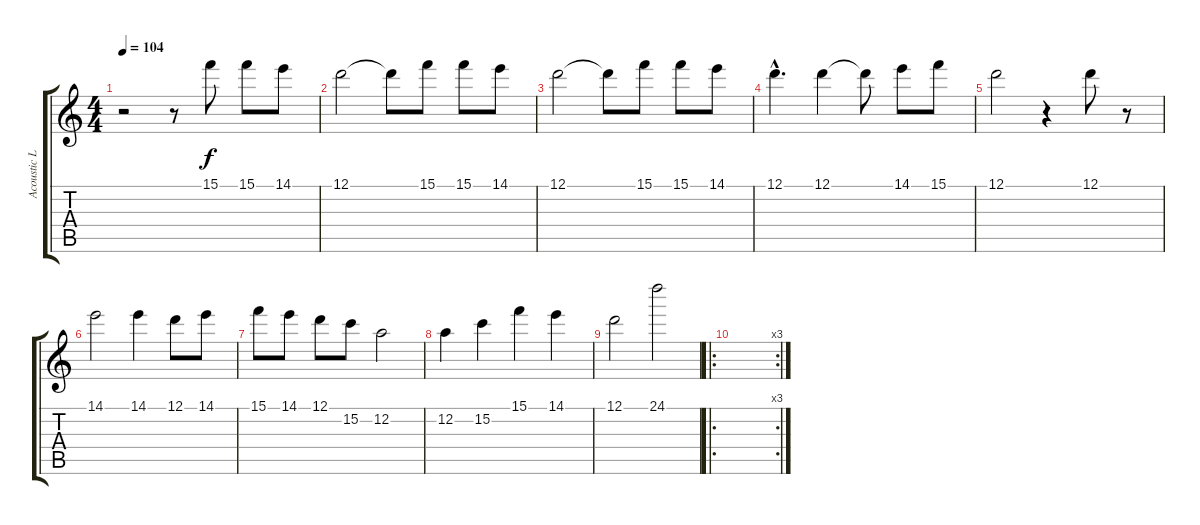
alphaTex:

\track ("Acoustic Lead" "Acoustic L") {instrument acousticguitarnylon}
\staff {score tabs}
\tuning (D4 A3 F3 C3 G2 D2) {hide}
\ts (4 4)
\tempo 104
\clef g2
\ks c
r.2{dy f instrument acousticguitarnylon} r.8 15.1.8 15.1.8 14.1.8 |
12.1.2 12.1{t}.8 15.1.8 15.1.8 14.1.8 |
12.1.2 12.1{t}.8 15.1.8 15.1.8 14.1.8 |
12.1{hac}.4{d} 12.1.4 12.1{t}.8 14.1.8 15.1.8 |
12.1.2 r.4 12.1.8 r.8 |
14.1.2 14.1.4 12.1.8 14.1.8 |
15.1.8 14.1.8 12.1.8 15.2.8 12.2.2 |
12.2.4 15.2.4 15.1.4 14.1.4 |
12.1.2 24.1.2 |
\ro
\rc 3
